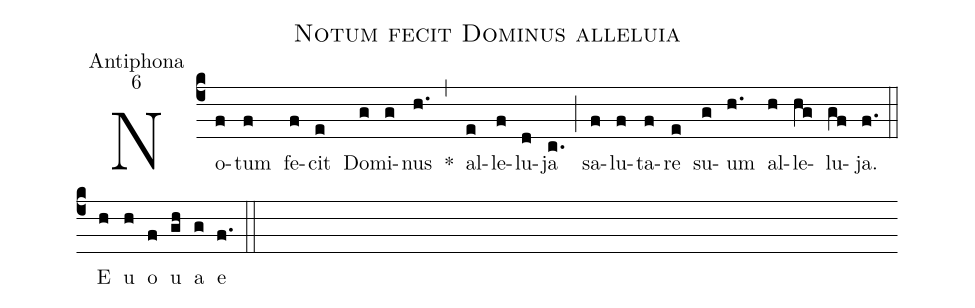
name:Notum fecit Dominus alleluia;
office-part:Antiphona;
mode:6;
%%
(c4) No(f)tum(f) fe(f)cit(e) Do(g)mi(g)nus(h.) *(,) al(e)le(f)lu(d)ja(c.) (;) sa(f)lu(f)ta(f)re(e) su(g)um(h.) al(h)le(hg)lu(gf)ja.(f.) (::) <eu>E(h) u(h) o(f) u(gh) a(g) e</eu>(f.) (::)
